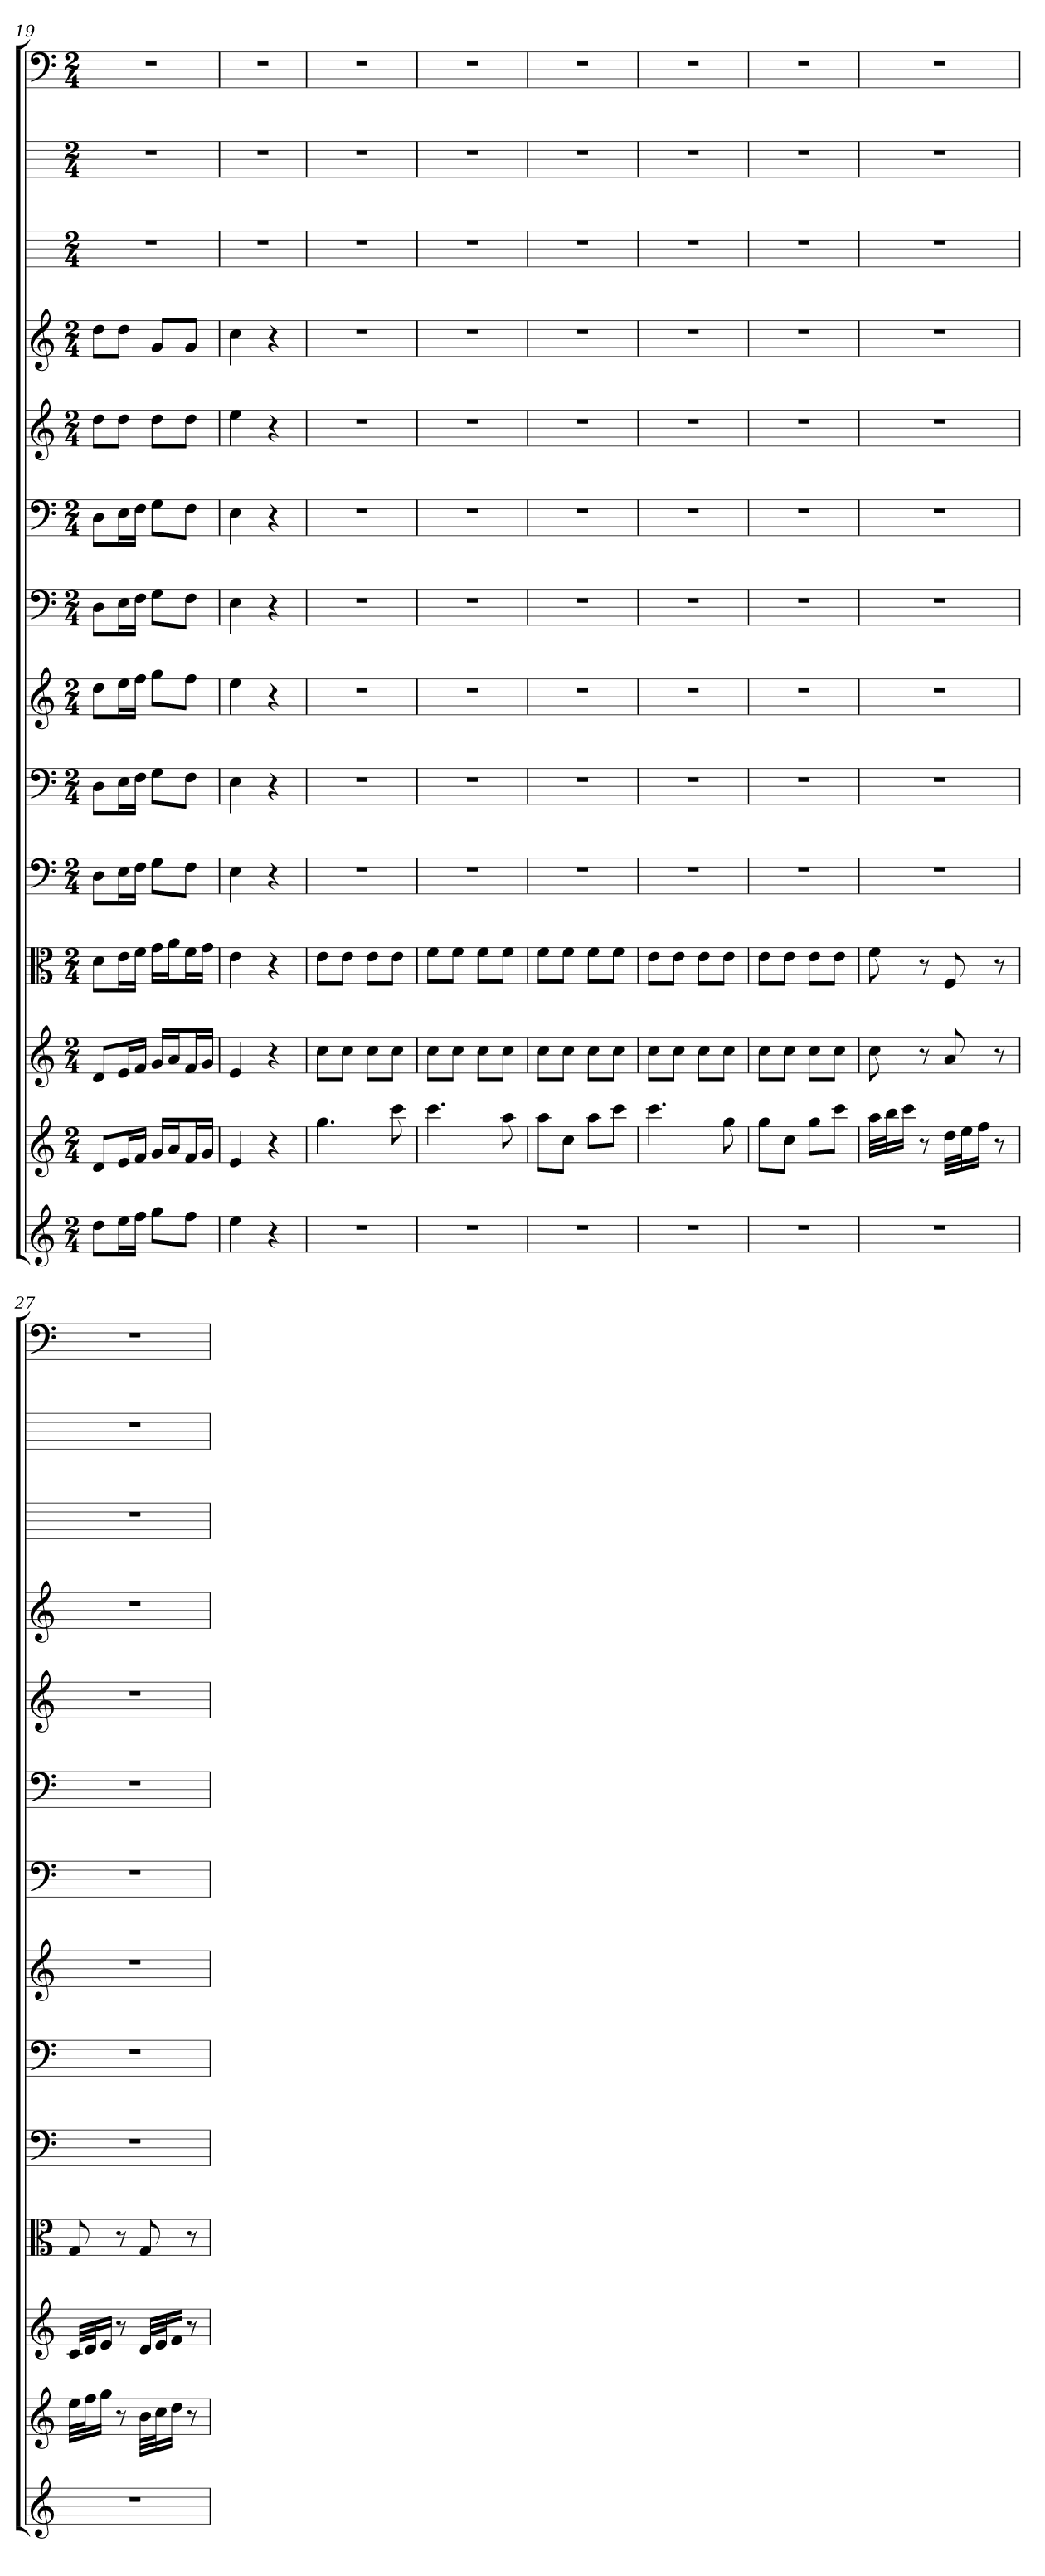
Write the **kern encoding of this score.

**kern	**kern	**kern	**kern	**kern	**kern	**kern	**kern	**kern	**kern	**kern	**kern	**kern	**kern
*part14	*part13	*part12	*part11	*part10	*part9	*part8	*part7	*part6	*part5	*part4	*part3	*part2	*part1
*staff14	*staff13	*staff12	*staff11	*staff10	*staff9	*staff8	*staff7	*staff6	*staff5	*staff4	*staff3	*staff2	*staff1
*	*	*	*clefC3	*clefF4	*clefF4	*	*clefF4	*clefF4	*	*	*	*	*clefF4
*k[]	*k[]	*k[]	*k[]	*k[]	*k[]	*k[]	*k[]	*k[]	*k[]	*k[]	*k[]	*k[]	*k[]
*C:	*C:	*C:	*C:	*C:	*C:	*C:	*C:	*C:	*C:	*C:	*C:	*C:	*C:
*M2/4	*M2/4	*M2/4	*M2/4	*M2/4	*M2/4	*M2/4	*M2/4	*M2/4	*M2/4	*M2/4	*M2/4	*M2/4	*M2/4
=19	=19	=19	=19	=19	=19	=19	=19	=19	=19	=19	=19	=19	=19
8ddL	8dL	8dL	8d\L	8D\L	8D\L	8ddL	8D\L	8D\L	8ddL	8ddL	2r	2r	2r
16eeL	16eL	16eL	16e\L	16E\L	16E\L	16eeL	16E\L	16E\L	8ddJ	8ddJ	.	.	.
16ffJJ	16fJJ	16fJJ	16f\JJ	16F\JJ	16F\JJ	16ffJJ	16F\JJ	16F\JJ	.	.	.	.	.
8ggL	16gLL	16gLL	16g\LL	8G\L	8G\L	8ggL	8G\L	8G\L	8ddL	8gL	.	.	.
.	16aJ	16aJ	16a\J	.	.	.	.	.	.	.	.	.	.
8ffJ	16fL	16fL	16f\L	8F\J	8F\J	8ffJ	8F\J	8F\J	8ddJ	8gJ	.	.	.
.	16gJJ	16gJJ	16g\JJ	.	.	.	.	.	.	.	.	.	.
=20	=20	=20	=20	=20	=20	=20	=20	=20	=20	=20	=20	=20	=20
4ee	4e	4e	4e	4E	4E	4ee	4E	4E	4ee	4cc	2r	2r	2r
4r	4r	4r	4r	4r	4r	4r	4r	4r	4r	4r	.	.	.
=21	=21	=21	=21	=21	=21	=21	=21	=21	=21	=21	=21	=21	=21
2r	4.gg	8ccL	8e\L	2r	2r	2r	2r	2r	2r	2r	2r	2r	2r
.	.	8ccJ	8e\J	.	.	.	.	.	.	.	.	.	.
.	.	8ccL	8e\L	.	.	.	.	.	.	.	.	.	.
.	8ccc	8ccJ	8e\J	.	.	.	.	.	.	.	.	.	.
=22	=22	=22	=22	=22	=22	=22	=22	=22	=22	=22	=22	=22	=22
2r	4.ccc	8ccL	8f\L	2r	2r	2r	2r	2r	2r	2r	2r	2r	2r
.	.	8ccJ	8f\J	.	.	.	.	.	.	.	.	.	.
.	.	8ccL	8f\L	.	.	.	.	.	.	.	.	.	.
.	8aa	8ccJ	8f\J	.	.	.	.	.	.	.	.	.	.
=23	=23	=23	=23	=23	=23	=23	=23	=23	=23	=23	=23	=23	=23
2r	8aaL	8ccL	8f\L	2r	2r	2r	2r	2r	2r	2r	2r	2r	2r
.	8ccJ	8ccJ	8f\J	.	.	.	.	.	.	.	.	.	.
.	8aaL	8ccL	8f\L	.	.	.	.	.	.	.	.	.	.
.	8cccJ	8ccJ	8f\J	.	.	.	.	.	.	.	.	.	.
=24	=24	=24	=24	=24	=24	=24	=24	=24	=24	=24	=24	=24	=24
2r	4.ccc	8ccL	8e\L	2r	2r	2r	2r	2r	2r	2r	2r	2r	2r
.	.	8ccJ	8e\J	.	.	.	.	.	.	.	.	.	.
.	.	8ccL	8e\L	.	.	.	.	.	.	.	.	.	.
.	8gg	8ccJ	8e\J	.	.	.	.	.	.	.	.	.	.
=25	=25	=25	=25	=25	=25	=25	=25	=25	=25	=25	=25	=25	=25
2r	8ggL	8ccL	8e\L	2r	2r	2r	2r	2r	2r	2r	2r	2r	2r
.	8ccJ	8ccJ	8e\J	.	.	.	.	.	.	.	.	.	.
.	8ggL	8ccL	8e\L	.	.	.	.	.	.	.	.	.	.
.	8cccJ	8ccJ	8e\J	.	.	.	.	.	.	.	.	.	.
=26	=26	=26	=26	=26	=26	=26	=26	=26	=26	=26	=26	=26	=26
2r	32aaLLL	8cc	8f	2r	2r	2r	2r	2r	2r	2r	2r	2r	2r
.	32bbJ	.	.	.	.	.	.	.	.	.	.	.	.
.	16cccJJ	.	.	.	.	.	.	.	.	.	.	.	.
.	8r	8r	8r	.	.	.	.	.	.	.	.	.	.
.	32ddLLL	8a	8F	.	.	.	.	.	.	.	.	.	.
.	32eeJ	.	.	.	.	.	.	.	.	.	.	.	.
.	16ffJJ	.	.	.	.	.	.	.	.	.	.	.	.
.	8r	8r	8r	.	.	.	.	.	.	.	.	.	.
=27	=27	=27	=27	=27	=27	=27	=27	=27	=27	=27	=27	=27	=27
2r	32eeLLL	32cLLL	8G	2r	2r	2r	2r	2r	2r	2r	2r	2r	2r
.	32ffJ	32dJ	.	.	.	.	.	.	.	.	.	.	.
.	16ggJJ	16eJJ	.	.	.	.	.	.	.	.	.	.	.
.	8r	8r	8r	.	.	.	.	.	.	.	.	.	.
.	32bLLL	32dLLL	8G	.	.	.	.	.	.	.	.	.	.
.	32ccJ	32eJ	.	.	.	.	.	.	.	.	.	.	.
.	16ddJJ	16fJJ	.	.	.	.	.	.	.	.	.	.	.
.	8r	8r	8r	.	.	.	.	.	.	.	.	.	.
=	=	=	=	=	=	=	=	=	=	=	=	=	=
*-	*-	*-	*-	*-	*-	*-	*-	*-	*-	*-	*-	*-	*-
